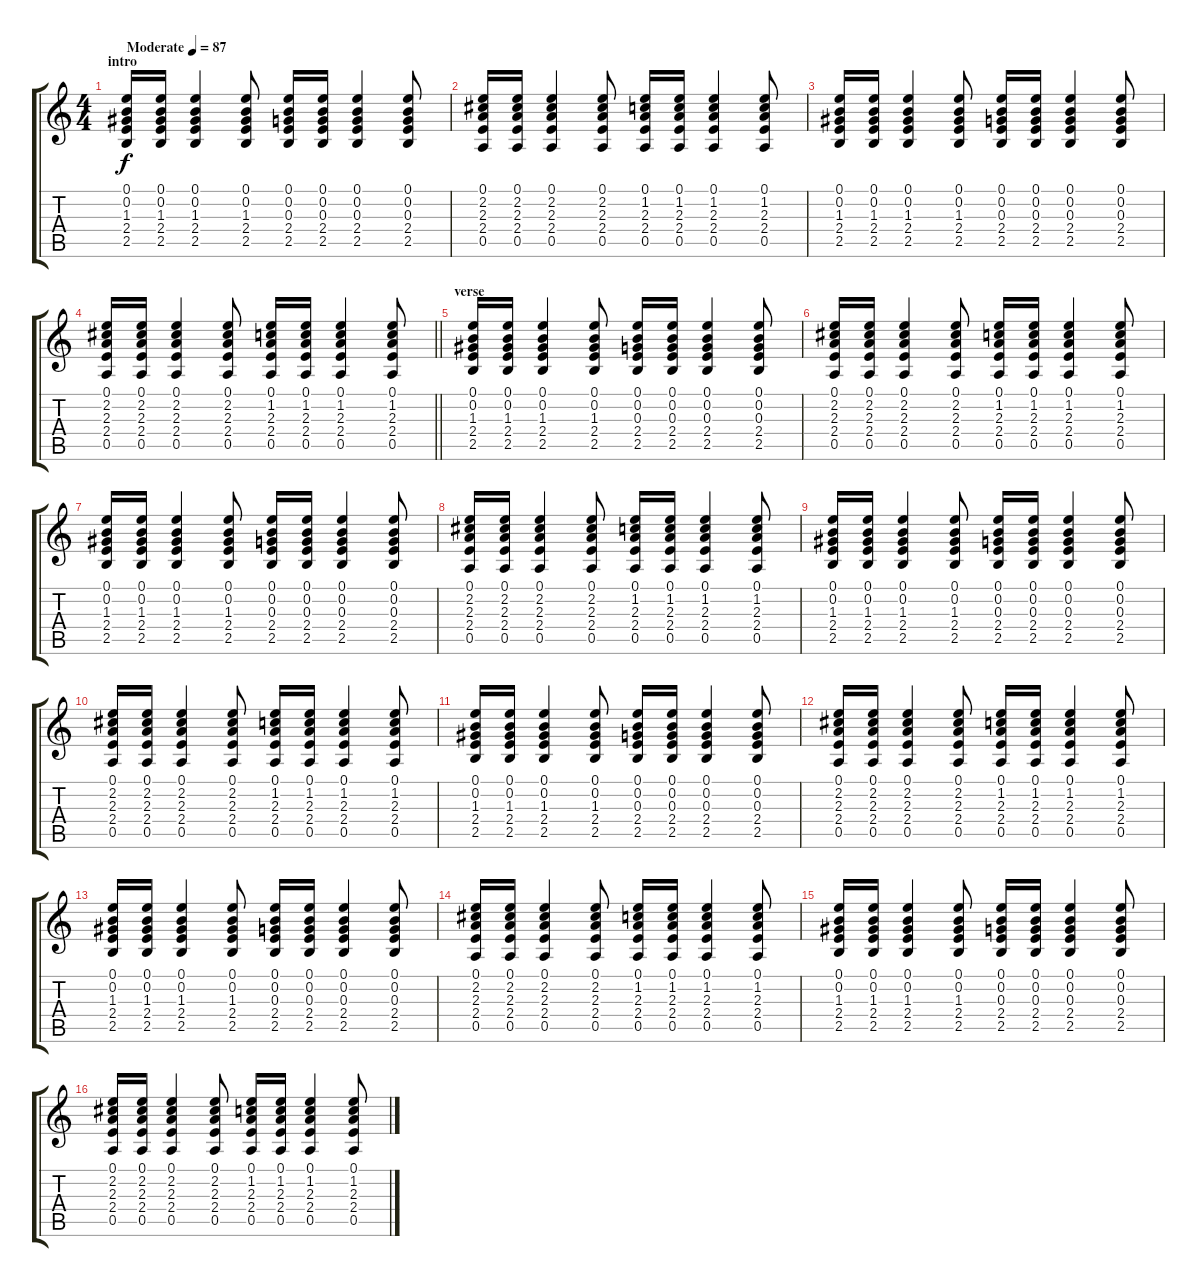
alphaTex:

\track "" {instrument overdrivenguitar}
\staff {score tabs}
\tuning (E4 B3 G3 D3 A2 E2) {hide}
\ts (4 4)
\section ("" "intro")
\tempo (87 "Moderate")
\clef g2
\ks c
(0.1 0.2 1.3 2.4 2.5).16{dy f instrument overdrivenguitar} (0.1 0.2 1.3 2.4 2.5).16 (0.1 0.2 1.3 2.4 2.5).4 (0.1 0.2 1.3 2.4 2.5).8 (0.1 0.2 0.3 2.4 2.5).16 (0.1 0.2 0.3 2.4 2.5).16 (0.1 0.2 0.3 2.4 2.5).4 (0.1 0.2 0.3 2.4 2.5).8 |
(0.1 2.2 2.3 2.4 0.5).16 (0.1 2.2 2.3 2.4 0.5).16 (0.1 2.2 2.3 2.4 0.5).4 (0.1 2.2 2.3 2.4 0.5).8 (0.1 1.2 2.3 2.4 0.5).16 (0.1 1.2 2.3 2.4 0.5).16 (0.1 1.2 2.3 2.4 0.5).4 (0.1 1.2 2.3 2.4 0.5).8 |
(0.1 0.2 1.3 2.4 2.5).16 (0.1 0.2 1.3 2.4 2.5).16 (0.1 0.2 1.3 2.4 2.5).4 (0.1 0.2 1.3 2.4 2.5).8 (0.1 0.2 0.3 2.4 2.5).16 (0.1 0.2 0.3 2.4 2.5).16 (0.1 0.2 0.3 2.4 2.5).4 (0.1 0.2 0.3 2.4 2.5).8 |
\barLineRight lightlight
(0.1 2.2 2.3 2.4 0.5).16 (0.1 2.2 2.3 2.4 0.5).16 (0.1 2.2 2.3 2.4 0.5).4 (0.1 2.2 2.3 2.4 0.5).8 (0.1 1.2 2.3 2.4 0.5).16 (0.1 1.2 2.3 2.4 0.5).16 (0.1 1.2 2.3 2.4 0.5).4 (0.1 1.2 2.3 2.4 0.5).8 |
\section ("" "verse")
(0.1 0.2 1.3 2.4 2.5).16 (0.1 0.2 1.3 2.4 2.5).16 (0.1 0.2 1.3 2.4 2.5).4 (0.1 0.2 1.3 2.4 2.5).8 (0.1 0.2 0.3 2.4 2.5).16 (0.1 0.2 0.3 2.4 2.5).16 (0.1 0.2 0.3 2.4 2.5).4 (0.1 0.2 0.3 2.4 2.5).8 |
(0.1 2.2 2.3 2.4 0.5).16 (0.1 2.2 2.3 2.4 0.5).16 (0.1 2.2 2.3 2.4 0.5).4 (0.1 2.2 2.3 2.4 0.5).8 (0.1 1.2 2.3 2.4 0.5).16 (0.1 1.2 2.3 2.4 0.5).16 (0.1 1.2 2.3 2.4 0.5).4 (0.1 1.2 2.3 2.4 0.5).8 |
(0.1 0.2 1.3 2.4 2.5).16 (0.1 0.2 1.3 2.4 2.5).16 (0.1 0.2 1.3 2.4 2.5).4 (0.1 0.2 1.3 2.4 2.5).8 (0.1 0.2 0.3 2.4 2.5).16 (0.1 0.2 0.3 2.4 2.5).16 (0.1 0.2 0.3 2.4 2.5).4 (0.1 0.2 0.3 2.4 2.5).8 |
(0.1 2.2 2.3 2.4 0.5).16 (0.1 2.2 2.3 2.4 0.5).16 (0.1 2.2 2.3 2.4 0.5).4 (0.1 2.2 2.3 2.4 0.5).8 (0.1 1.2 2.3 2.4 0.5).16 (0.1 1.2 2.3 2.4 0.5).16 (0.1 1.2 2.3 2.4 0.5).4 (0.1 1.2 2.3 2.4 0.5).8 |
(0.1 0.2 1.3 2.4 2.5).16 (0.1 0.2 1.3 2.4 2.5).16 (0.1 0.2 1.3 2.4 2.5).4 (0.1 0.2 1.3 2.4 2.5).8 (0.1 0.2 0.3 2.4 2.5).16 (0.1 0.2 0.3 2.4 2.5).16 (0.1 0.2 0.3 2.4 2.5).4 (0.1 0.2 0.3 2.4 2.5).8 |
(0.1 2.2 2.3 2.4 0.5).16 (0.1 2.2 2.3 2.4 0.5).16 (0.1 2.2 2.3 2.4 0.5).4 (0.1 2.2 2.3 2.4 0.5).8 (0.1 1.2 2.3 2.4 0.5).16 (0.1 1.2 2.3 2.4 0.5).16 (0.1 1.2 2.3 2.4 0.5).4 (0.1 1.2 2.3 2.4 0.5).8 |
(0.1 0.2 1.3 2.4 2.5).16 (0.1 0.2 1.3 2.4 2.5).16 (0.1 0.2 1.3 2.4 2.5).4 (0.1 0.2 1.3 2.4 2.5).8 (0.1 0.2 0.3 2.4 2.5).16 (0.1 0.2 0.3 2.4 2.5).16 (0.1 0.2 0.3 2.4 2.5).4 (0.1 0.2 0.3 2.4 2.5).8 |
(0.1 2.2 2.3 2.4 0.5).16 (0.1 2.2 2.3 2.4 0.5).16 (0.1 2.2 2.3 2.4 0.5).4 (0.1 2.2 2.3 2.4 0.5).8 (0.1 1.2 2.3 2.4 0.5).16 (0.1 1.2 2.3 2.4 0.5).16 (0.1 1.2 2.3 2.4 0.5).4 (0.1 1.2 2.3 2.4 0.5).8 |
(0.1 0.2 1.3 2.4 2.5).16 (0.1 0.2 1.3 2.4 2.5).16 (0.1 0.2 1.3 2.4 2.5).4 (0.1 0.2 1.3 2.4 2.5).8 (0.1 0.2 0.3 2.4 2.5).16 (0.1 0.2 0.3 2.4 2.5).16 (0.1 0.2 0.3 2.4 2.5).4 (0.1 0.2 0.3 2.4 2.5).8 |
(0.1 2.2 2.3 2.4 0.5).16 (0.1 2.2 2.3 2.4 0.5).16 (0.1 2.2 2.3 2.4 0.5).4 (0.1 2.2 2.3 2.4 0.5).8 (0.1 1.2 2.3 2.4 0.5).16 (0.1 1.2 2.3 2.4 0.5).16 (0.1 1.2 2.3 2.4 0.5).4 (0.1 1.2 2.3 2.4 0.5).8 |
(0.1 0.2 1.3 2.4 2.5).16 (0.1 0.2 1.3 2.4 2.5).16 (0.1 0.2 1.3 2.4 2.5).4 (0.1 0.2 1.3 2.4 2.5).8 (0.1 0.2 0.3 2.4 2.5).16 (0.1 0.2 0.3 2.4 2.5).16 (0.1 0.2 0.3 2.4 2.5).4 (0.1 0.2 0.3 2.4 2.5).8 |
(0.1 2.2 2.3 2.4 0.5).16 (0.1 2.2 2.3 2.4 0.5).16 (0.1 2.2 2.3 2.4 0.5).4 (0.1 2.2 2.3 2.4 0.5).8 (0.1 1.2 2.3 2.4 0.5).16 (0.1 1.2 2.3 2.4 0.5).16 (0.1 1.2 2.3 2.4 0.5).4 (0.1 1.2 2.3 2.4 0.5).8
